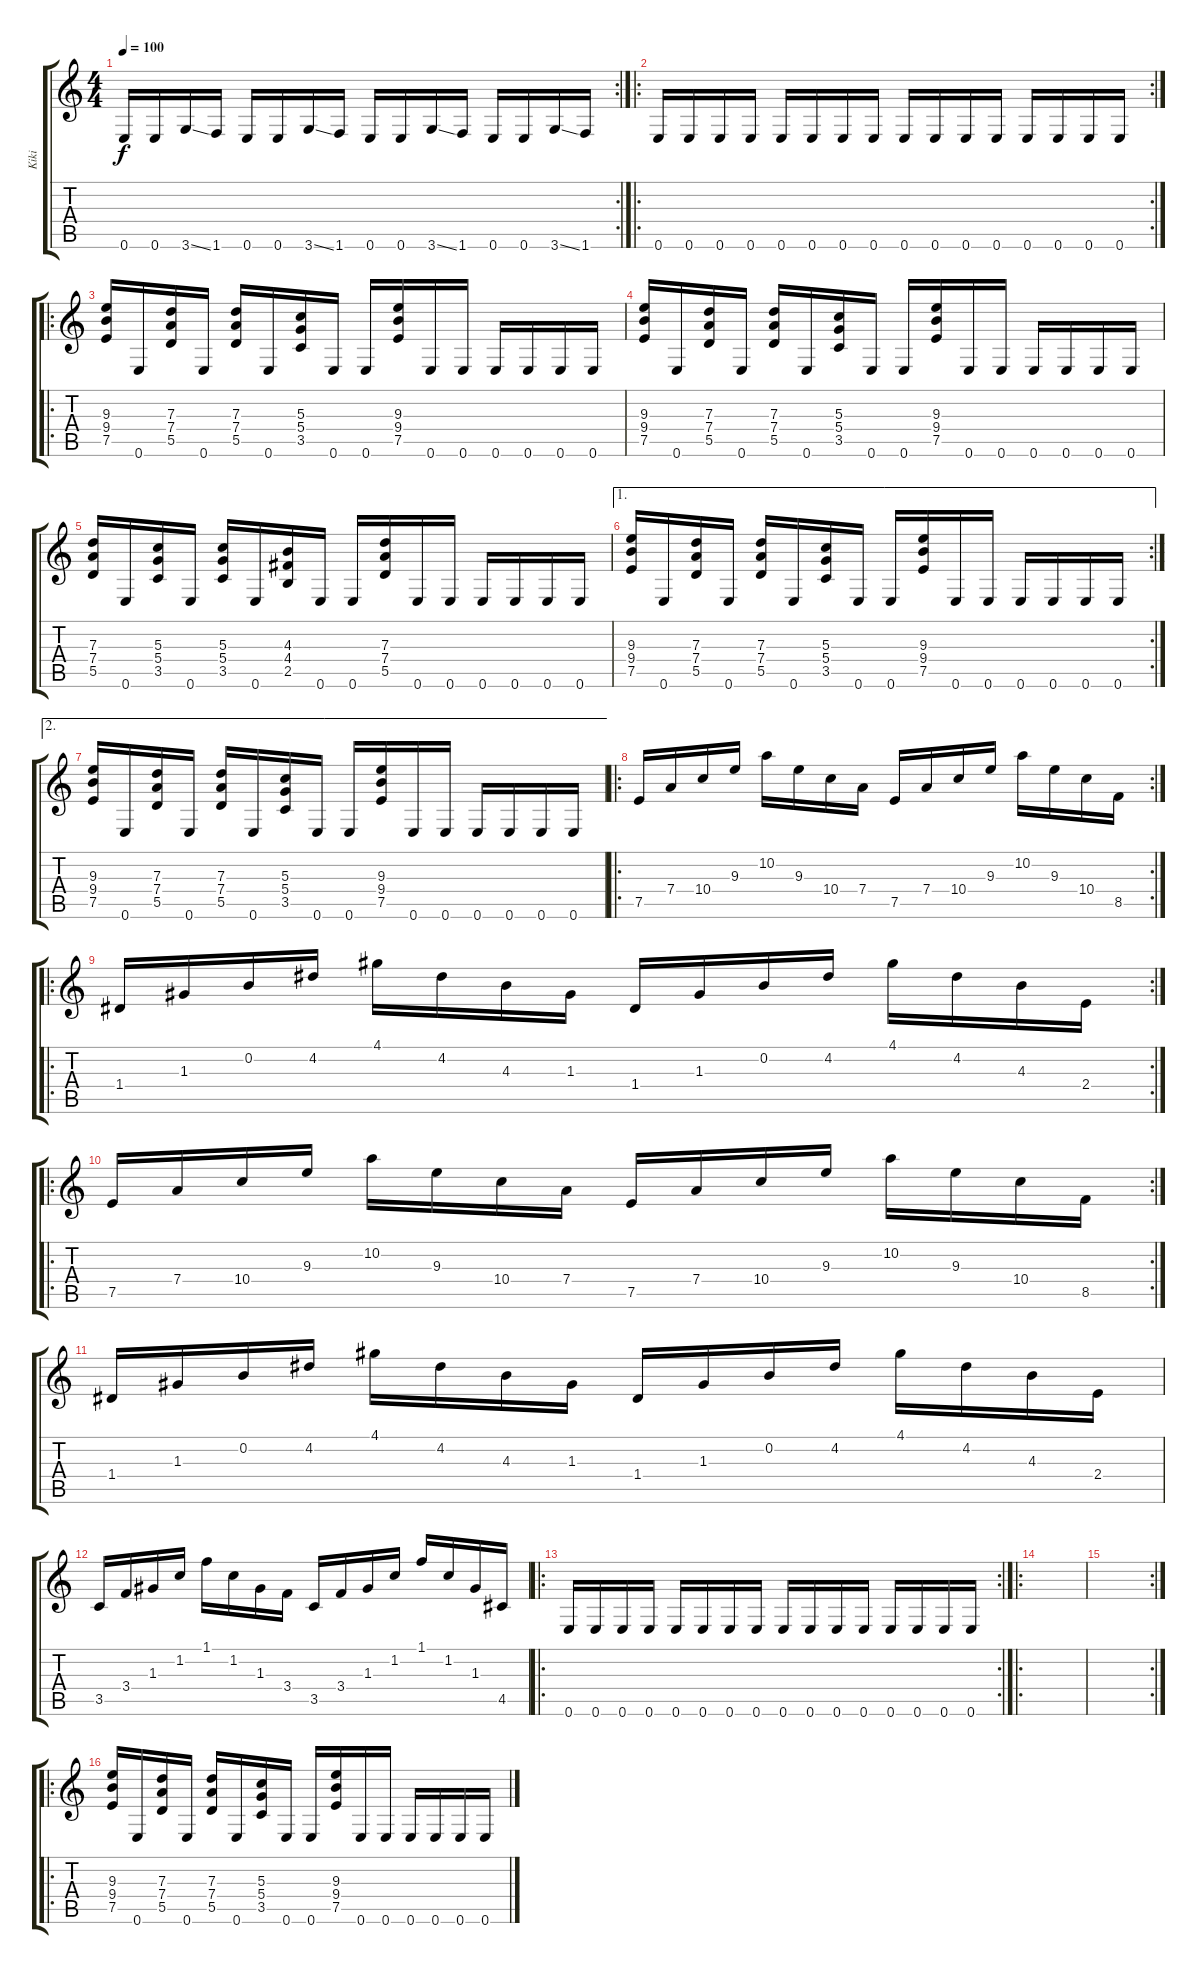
\track ("Kiki" "Kiki") {instrument distortionguitar}
\staff {score tabs}
\tuning (E4 B3 G3 D3 A2 E2) {hide}
\rc 2
\ts (4 4)
\tempo 100
\clef g2
\ks c
0.6.16{dy f} 0.6.16 3.6{ss}.16 1.6.16 0.6.16 0.6.16 3.6{ss}.16 1.6.16 0.6.16 0.6.16 3.6{ss}.16 1.6.16 0.6.16 0.6.16 3.6{ss}.16 1.6.16 |
\ro
\rc 2
0.6.16 0.6.16 0.6.16 0.6.16 0.6.16 0.6.16 0.6.16 0.6.16 0.6.16 0.6.16 0.6.16 0.6.16 0.6.16 0.6.16 0.6.16 0.6.16 |
\ro
(9.3 9.4 7.5).16 0.6.16 (7.3 7.4 5.5).16 0.6.16 (7.3 7.4 5.5).16 0.6.16 (5.3 5.4 3.5).16 0.6.16 0.6.16 (9.3 9.4 7.5).16 0.6.16 0.6.16 0.6.16 0.6.16 0.6.16 0.6.16 |
(9.3 9.4 7.5).16 0.6.16 (7.3 7.4 5.5).16 0.6.16 (7.3 7.4 5.5).16 0.6.16 (5.3 5.4 3.5).16 0.6.16 0.6.16 (9.3 9.4 7.5).16 0.6.16 0.6.16 0.6.16 0.6.16 0.6.16 0.6.16 |
(7.3 7.4 5.5).16 0.6.16 (5.3 5.4 3.5).16 0.6.16 (5.3 5.4 3.5).16 0.6.16 (4.3 4.4 2.5).16 0.6.16 0.6.16 (7.3 7.4 5.5).16 0.6.16 0.6.16 0.6.16 0.6.16 0.6.16 0.6.16 |
\ae 1
\rc 2
(9.3 9.4 7.5).16 0.6.16 (7.3 7.4 5.5).16 0.6.16 (7.3 7.4 5.5).16 0.6.16 (5.3 5.4 3.5).16 0.6.16 0.6.16 (9.3 9.4 7.5).16 0.6.16 0.6.16 0.6.16 0.6.16 0.6.16 0.6.16 |
\ae 2
(9.3 9.4 7.5).16 0.6.16 (7.3 7.4 5.5).16 0.6.16 (7.3 7.4 5.5).16 0.6.16 (5.3 5.4 3.5).16 0.6.16 0.6.16 (9.3 9.4 7.5).16 0.6.16 0.6.16 0.6.16 0.6.16 0.6.16 0.6.16 |
\ro
\rc 2
7.5.16 7.4.16 10.4.16 9.3.16 10.2.16 9.3.16 10.4.16 7.4.16 7.5.16 7.4.16 10.4.16 9.3.16 10.2.16 9.3.16 10.4.16 8.5.16 |
\ro
\rc 2
1.4.16 1.3.16 0.2.16 4.2.16 4.1.16 4.2.16 4.3.16 1.3.16 1.4.16 1.3.16 0.2.16 4.2.16 4.1.16 4.2.16 4.3.16 2.4.16 |
\ro
\rc 2
7.5.16 7.4.16 10.4.16 9.3.16 10.2.16 9.3.16 10.4.16 7.4.16 7.5.16 7.4.16 10.4.16 9.3.16 10.2.16 9.3.16 10.4.16 8.5.16 |
1.4.16 1.3.16 0.2.16 4.2.16 4.1.16 4.2.16 4.3.16 1.3.16 1.4.16 1.3.16 0.2.16 4.2.16 4.1.16 4.2.16 4.3.16 2.4.16 |
3.5.16 3.4.16 1.3.16 1.2.16 1.1.16 1.2.16 1.3.16 3.4.16 3.5.16 3.4.16 1.3.16 1.2.16 1.1.16 1.2.16 1.3.16 4.5.16 |
\ro
\rc 2
0.6.16 0.6.16 0.6.16 0.6.16 0.6.16 0.6.16 0.6.16 0.6.16 0.6.16 0.6.16 0.6.16 0.6.16 0.6.16 0.6.16 0.6.16 0.6.16 |
\ro
|
\rc 2
|
\ro
(9.3 9.4 7.5).16 0.6.16 (7.3 7.4 5.5).16 0.6.16 (7.3 7.4 5.5).16 0.6.16 (5.3 5.4 3.5).16 0.6.16 0.6.16 (9.3 9.4 7.5).16 0.6.16 0.6.16 0.6.16 0.6.16 0.6.16 0.6.16
